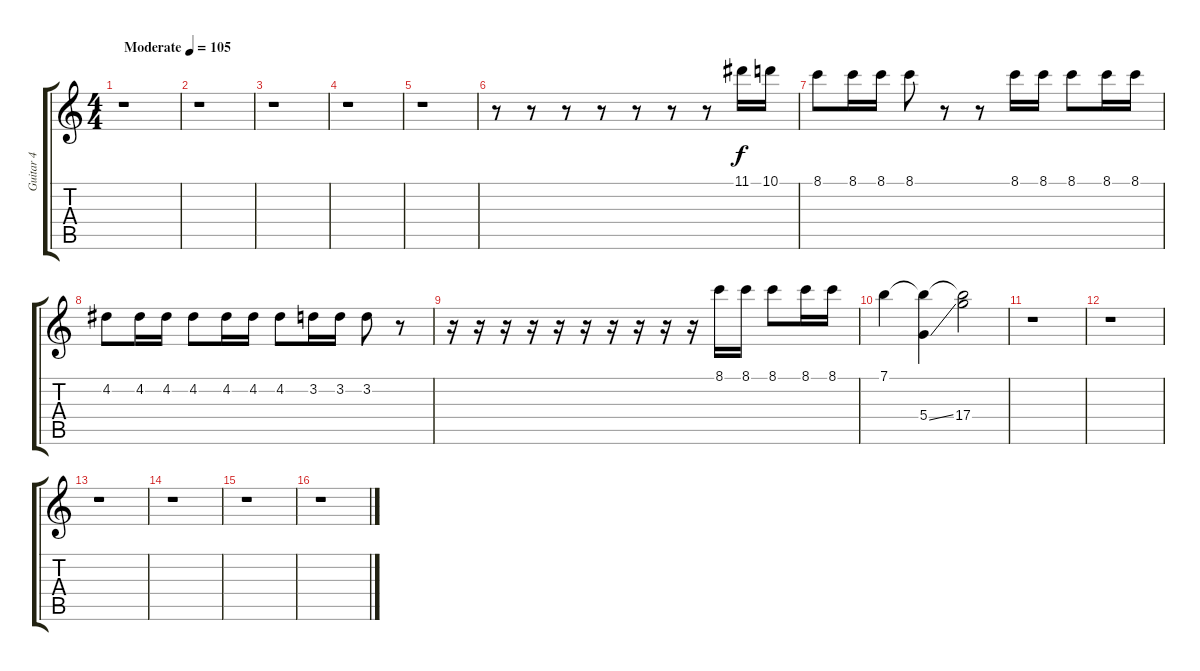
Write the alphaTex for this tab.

\track ("Guitar 4" "Guitar 4") {instrument distortionguitar}
\staff {score tabs}
\tuning (E4 B3 G3 D3 A2 E2) {hide}
\ts (4 4)
\tempo (105 "Moderate")
\clef g2
\ks c
r.1{dy f instrument distortionguitar} |
r.1 |
r.1 |
r.1 |
r.1 |
r.8 r.8 r.8 r.8 r.8 r.8 r.8 11.1.16 10.1.16 |
8.1.8 8.1.16 8.1.16 8.1.8 r.8 r.8 8.1.16 8.1.16 8.1.8 8.1.16 8.1.16 |
4.2.8 4.2.16 4.2.16 4.2.8 4.2.16 4.2.16 4.2.8 3.2.16 3.2.16 3.2.8 r.8 |
r.16 r.16 r.16 r.16 r.16 r.16 r.16 r.16 r.16 r.16 8.1.16 8.1.16 8.1.8 8.1.16 8.1.16 |
7.1.4 (7.1{t} 5.4{ss}).4 (7.1{t} 17.4).2 |
r.1 |
r.1 |
r.1 |
r.1 |
r.1 |
r.1
